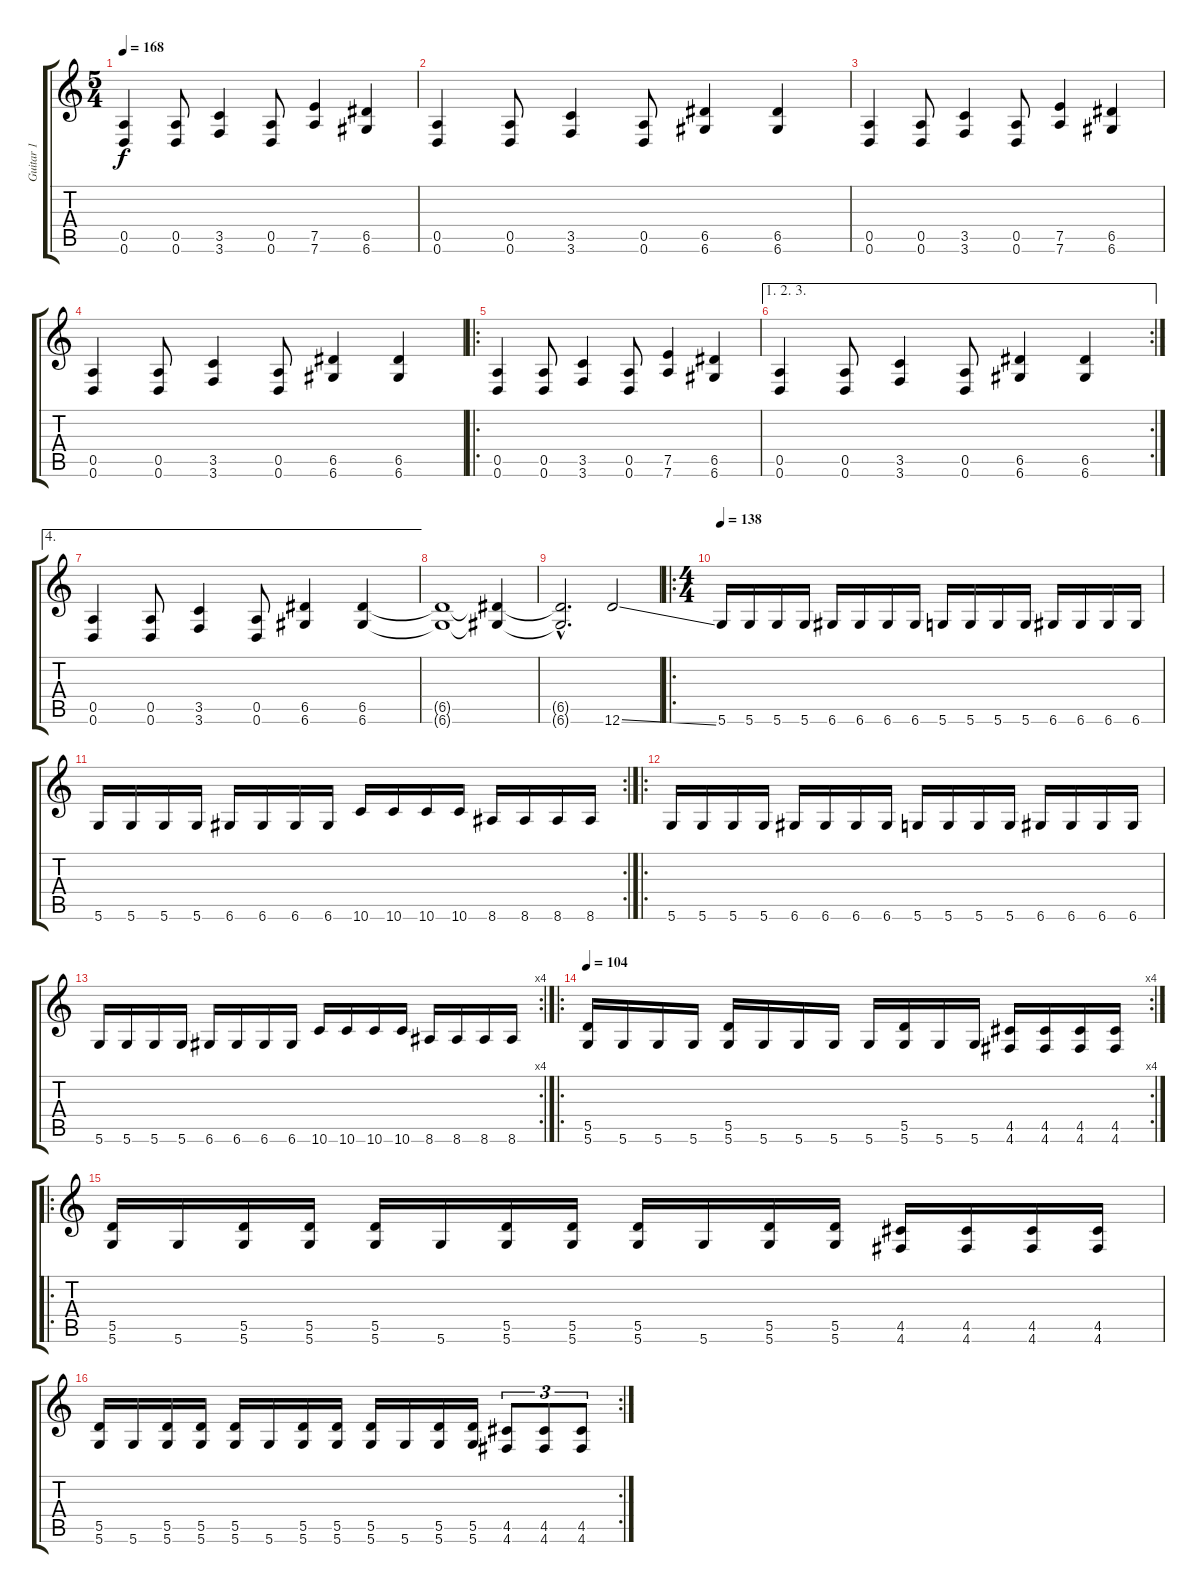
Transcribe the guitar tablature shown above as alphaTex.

\track ("Guitar 1" "Guitar 1") {instrument distortionguitar}
\staff {score tabs}
\tuning (E4 B3 G3 D3 A2 D2) {hide}
\ts (5 4)
\tempo 168
\clef g2
\ks c
(0.5 0.6).4{dy f instrument distortionguitar} (0.5 0.6).8 (3.5 3.6).4 (0.5 0.6).8 (7.5 7.6).4 (6.5 6.6).4 |
(0.5 0.6).4 (0.5 0.6).8 (3.5 3.6).4 (0.5 0.6).8 (6.5 6.6).4 (6.5 6.6).4 |
(0.5 0.6).4 (0.5 0.6).8 (3.5 3.6).4 (0.5 0.6).8 (7.5 7.6).4 (6.5 6.6).4 |
(0.5 0.6).4 (0.5 0.6).8 (3.5 3.6).4 (0.5 0.6).8 (6.5 6.6).4 (6.5 6.6).4 |
\ro
(0.5 0.6).4 (0.5 0.6).8 (3.5 3.6).4 (0.5 0.6).8 (7.5 7.6).4 (6.5 6.6).4 |
\ae (1 2 3)
\rc 2
(0.5 0.6).4 (0.5 0.6).8 (3.5 3.6).4 (0.5 0.6).8 (6.5 6.6).4 (6.5 6.6).4 |
\ae 4
(0.5 0.6).4 (0.5 0.6).8 (3.5 3.6).4 (0.5 0.6).8 (6.5 6.6).4 (6.5 6.6).4 |
(6.5{t} 6.6{t}).1 (6.5{t} 6.6{t}).4 |
(6.5{hac t} 6.6{hac t}).2{d} 12.6{ss}.2 |
\ro
\ts (4 4)
\tempo 138
5.6.16 5.6.16 5.6.16 5.6.16 6.6.16 6.6.16 6.6.16 6.6.16 5.6.16 5.6.16 5.6.16 5.6.16 6.6.16 6.6.16 6.6.16 6.6.16 |
\rc 2
5.6.16 5.6.16 5.6.16 5.6.16 6.6.16 6.6.16 6.6.16 6.6.16 10.6.16 10.6.16 10.6.16 10.6.16 8.6.16 8.6.16 8.6.16 8.6.16 |
\ro
5.6.16 5.6.16 5.6.16 5.6.16 6.6.16 6.6.16 6.6.16 6.6.16 5.6.16 5.6.16 5.6.16 5.6.16 6.6.16 6.6.16 6.6.16 6.6.16 |
\rc 4
5.6.16 5.6.16 5.6.16 5.6.16 6.6.16 6.6.16 6.6.16 6.6.16 10.6.16 10.6.16 10.6.16 10.6.16 8.6.16 8.6.16 8.6.16 8.6.16 |
\ro
\rc 4
\tempo 104
(5.5 5.6).16 5.6.16 5.6.16 5.6.16 (5.5 5.6).16 5.6.16 5.6.16 5.6.16 5.6.16 (5.5 5.6).16 5.6.16 5.6.16 (4.5 4.6).16 (4.5 4.6).16 (4.5 4.6).16 (4.5 4.6).16 |
\ro
(5.5 5.6).16 5.6.16 (5.5 5.6).16 (5.5 5.6).16 (5.5 5.6).16 5.6.16 (5.5 5.6).16 (5.5 5.6).16 (5.5 5.6).16 5.6.16 (5.5 5.6).16 (5.5 5.6).16 (4.5 4.6).16 (4.5 4.6).16 (4.5 4.6).16 (4.5 4.6).16 |
\rc 2
(5.5 5.6).16 5.6.16 (5.5 5.6).16 (5.5 5.6).16 (5.5 5.6).16 5.6.16 (5.5 5.6).16 (5.5 5.6).16 (5.5 5.6).16 5.6.16 (5.5 5.6).16 (5.5 5.6).16 (4.5 4.6).8{tu (3 2)} (4.5 4.6).8{tu (3 2)} (4.5 4.6).8{tu (3 2)}
